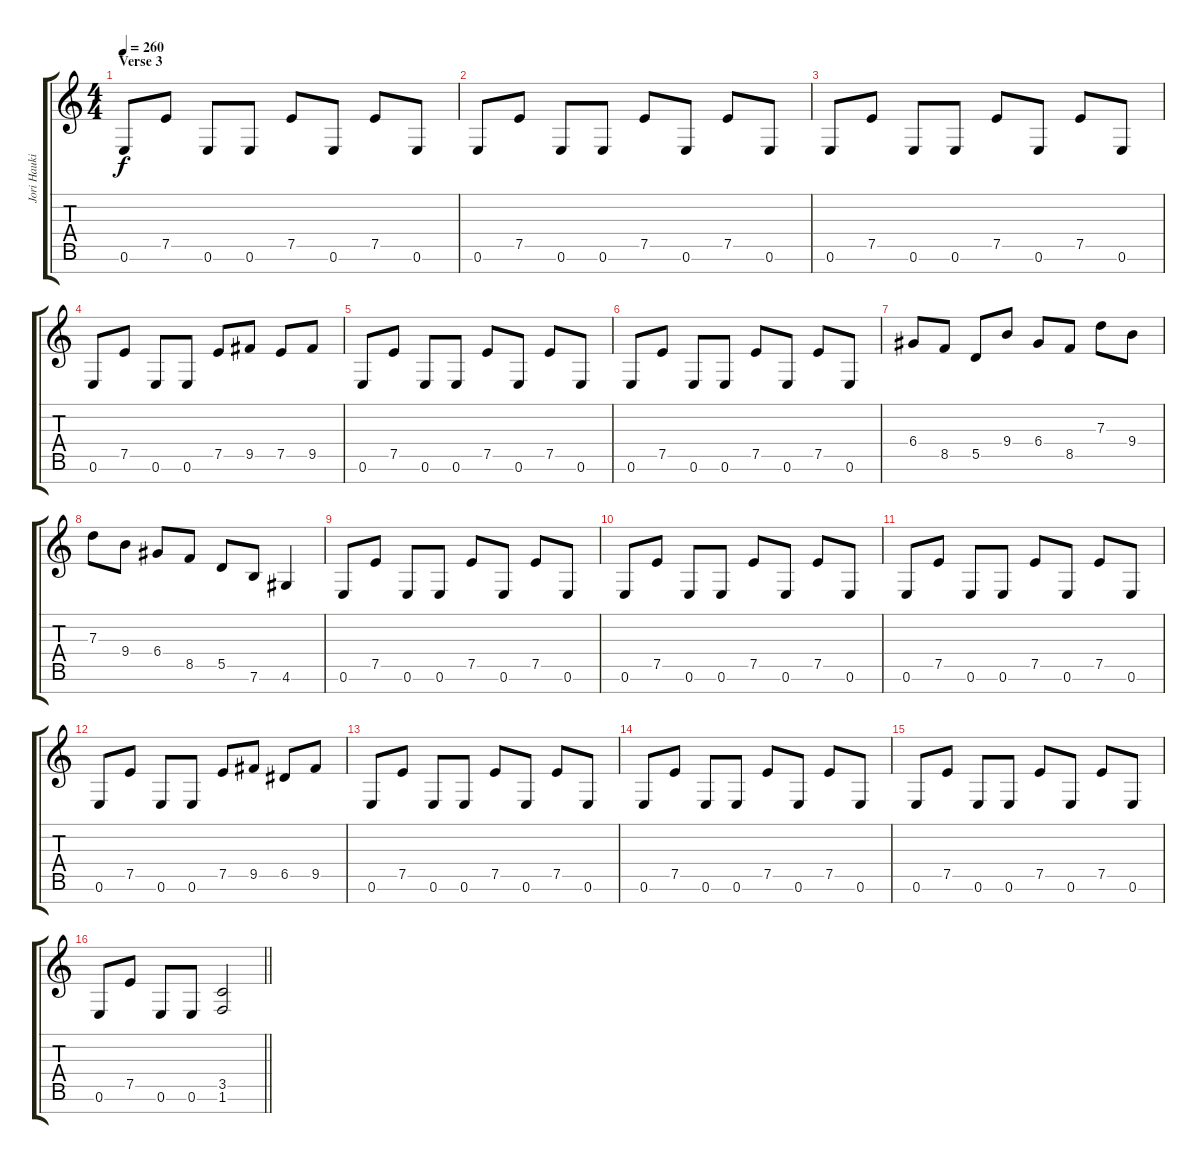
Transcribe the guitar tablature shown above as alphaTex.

\track ("Jori Haukio (guitar)" "Jori Hauki") {instrument distortionguitar}
\staff {score tabs}
\tuning (E4 B3 G3 D3 A2 E2 B1) {hide}
\ts (4 4)
\section ("" "Verse 3")
\tempo 260
\clef g2
\ks aminor
0.6.8{dy f} 7.5.8 0.6.8 0.6.8 7.5.8 0.6.8 7.5.8 0.6.8 |
0.6.8 7.5.8 0.6.8 0.6.8 7.5.8 0.6.8 7.5.8 0.6.8 |
0.6.8 7.5.8 0.6.8 0.6.8 7.5.8 0.6.8 7.5.8 0.6.8 |
0.6.8 7.5.8 0.6.8 0.6.8 7.5.8 9.5.8 7.5.8 9.5.8 |
0.6.8 7.5.8 0.6.8 0.6.8 7.5.8 0.6.8 7.5.8 0.6.8 |
0.6.8 7.5.8 0.6.8 0.6.8 7.5.8 0.6.8 7.5.8 0.6.8 |
6.4.8 8.5.8 5.5.8 9.4.8 6.4.8 8.5.8 7.3.8 9.4.8 |
7.3.8 9.4.8 6.4.8 8.5.8 5.5.8 7.6.8 4.6.4 |
0.6.8 7.5.8 0.6.8 0.6.8 7.5.8 0.6.8 7.5.8 0.6.8 |
0.6.8 7.5.8 0.6.8 0.6.8 7.5.8 0.6.8 7.5.8 0.6.8 |
0.6.8 7.5.8 0.6.8 0.6.8 7.5.8 0.6.8 7.5.8 0.6.8 |
0.6.8 7.5.8 0.6.8 0.6.8 7.5.8 9.5.8 6.5.8 9.5.8 |
0.6.8 7.5.8 0.6.8 0.6.8 7.5.8 0.6.8 7.5.8 0.6.8 |
0.6.8 7.5.8 0.6.8 0.6.8 7.5.8 0.6.8 7.5.8 0.6.8 |
0.6.8 7.5.8 0.6.8 0.6.8 7.5.8 0.6.8 7.5.8 0.6.8 |
\barLineRight lightlight
0.6.8 7.5.8 0.6.8 0.6.8 (3.5 1.6).2
